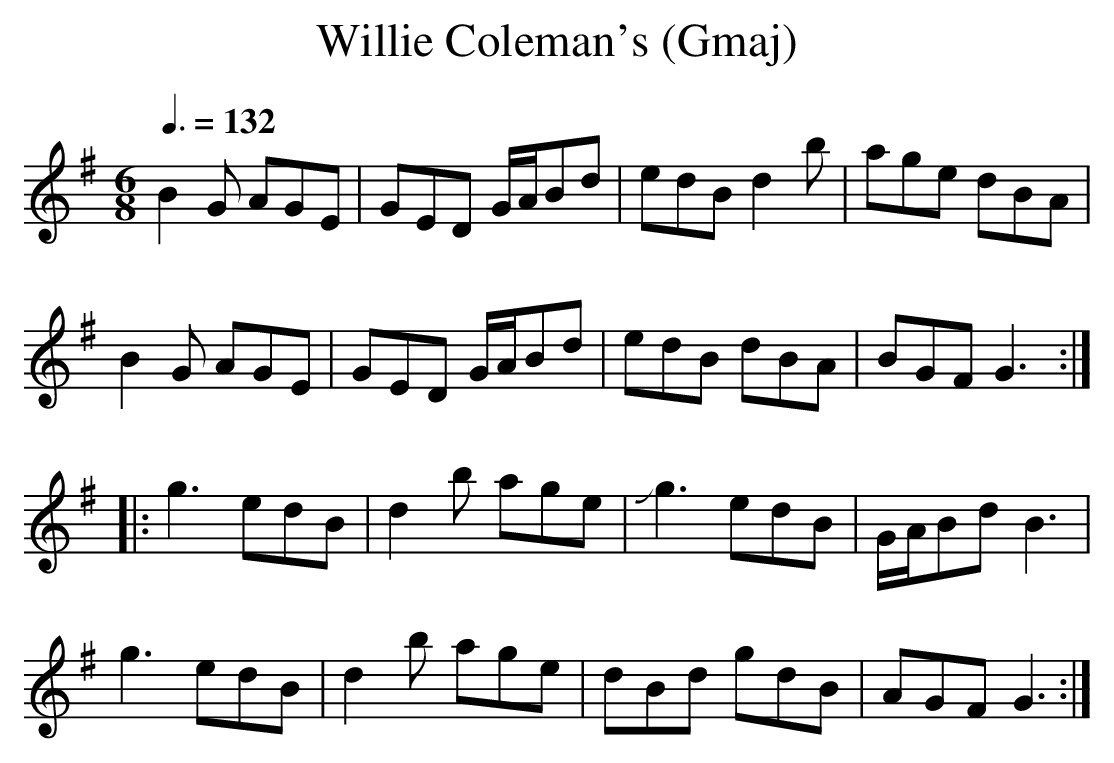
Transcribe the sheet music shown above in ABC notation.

X:1
T:Willie Coleman's (Gmaj)
Q:3/8=132
M:6/8
L:1/8
K:Gmaj
B2G AGE|GED G/A/Bd|edB d2b|age dBA|
B2G AGE|GED G/A/Bd|edB dBA|BGF G3:|
|:g3 edB|d2b age|!slide!g3 edB|G/A/Bd B3|
g3 edB|d2b age|dBd gdB|AGF G3:|
